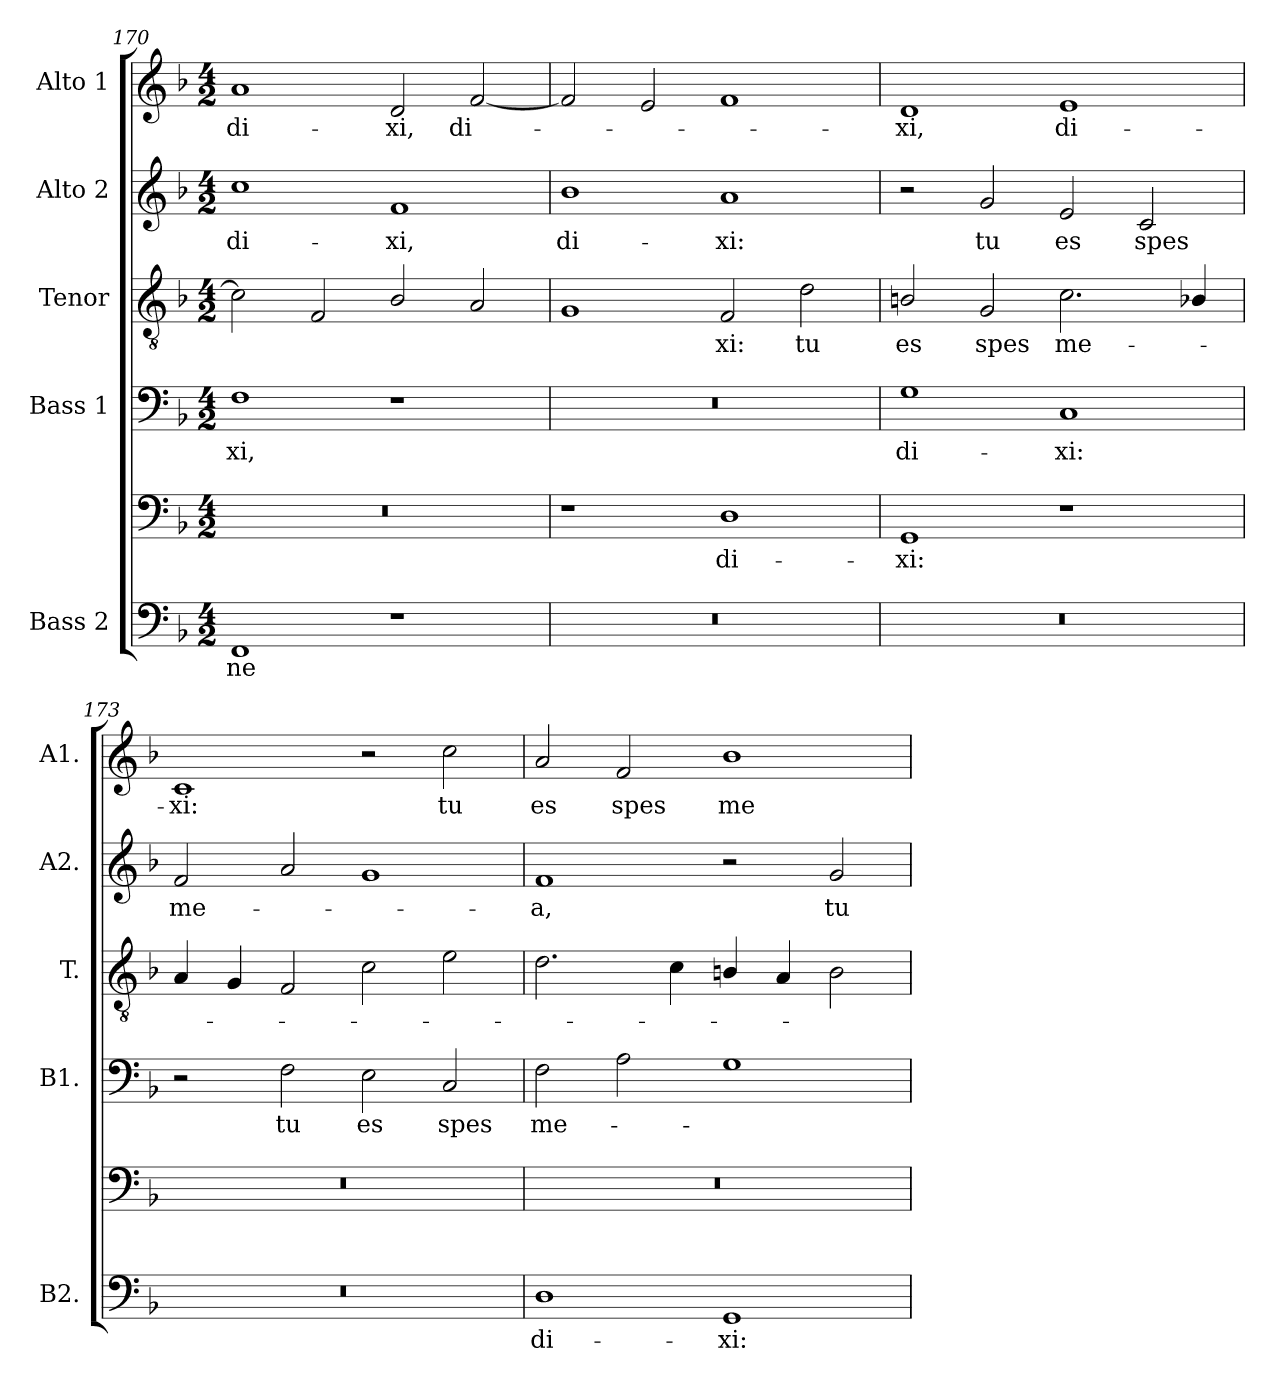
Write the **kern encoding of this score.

**kern	**text	**kern	**text	**kern	**text	**kern	**text	**kern	**text	**kern	**text
*part5	*part5	*part5	*part5	*part4	*part4	*part3	*part3	*part2	*part2	*part1	*part1
*staff6	*staff6	*staff5	*staff5	*staff4	*staff4	*staff3	*staff3	*staff2	*staff2	*staff1	*staff1
*I"Bass 2	*	*	*	*I"Bass 1	*	*I"Tenor	*	*I"Alto 2	*	*I"Alto 1	*
*I'B2.	*	*	*	*I'B1.	*	*I'T.	*	*I'A2.	*	*I'A1.	*
*clefF4	*	*clefF4	*	*clefF4	*	*clefGv2	*	*clefG2	*	*clefG2	*
*	*	*	*	*	*	*ITrd7c12	*	*	*	*	*
*k[b-]	*	*k[b-]	*	*k[b-]	*	*k[b-]	*	*k[b-]	*	*k[b-]	*
*F:	*	*F:	*	*F:	*	*F:	*	*F:	*	*F:	*
*M4/2	*	*M4/2	*	*M4/2	*	*M4/2	*	*M4/2	*	*M4/2	*
=170	=170	=170	=170	=170	=170	=170	=170	=170	=170	=170	=170
!	!LO:LY:b:color=#000000	!LO:N:vis=1	!	!	!	!	!	!	!	!	!
!	!	!	!	!	!LO:LY:b:color=#000000	!	!	!	!	!	!
!	!	!	!	!	!	!	!	!	!LO:LY:b:color=#000000	!	!
!	!	!	!	!	!	!	!	!	!	!	!LO:LY:b:color=#000000
1FFi	-ne	0r	.	1Fi	-xi,	2Ci\]	.	1cci	di-	1ai	di-
.	.	.	.	.	.	2FFi/	.	.	.	.	.
!	!	!	!	!	!	!	!	!	!LO:LY:b:color=#000000	!	!
!	!	!	!	!	!	!	!	!	!	!	!LO:LY:b:color=#000000
1r	.	.	.	1r	.	2BB-i/	.	1fi	-xi,	2di/	-xi,
!	!	!	!	!	!	!	!	!	!	!	!LO:LY:b:color=#000000
.	.	.	.	.	.	2AAi/	.	.	.	[2fi/	di-
=171	=171	=171	=171	=171	=171	=171	=171	=171	=171	=171	=171
!LO:N:vis=1	!	!	!	!LO:N:vis=1	!	!	!	!	!	!	!
!	!	!	!	!	!	!	!	!	!LO:LY:b:color=#000000	!	!
0r	.	1r	.	0r	.	1GGi	.	1b-i	di-	2fi/]	.
.	.	.	.	.	.	.	.	.	.	2ei/	.
!	!	!	!LO:LY:b:color=#000000	!	!	!	!	!	!	!	!
!	!	!	!	!	!	!	!LO:LY:b:color=#000000	!	!	!	!
!	!	!	!	!	!	!	!	!	!LO:LY:b:color=#000000	!	!
.	.	1Di	di-	.	.	2FFi/	-xi:	1ai	-xi:	1fi	.
!	!	!	!	!	!	!	!LO:LY:b:color=#000000	!	!	!	!
.	.	.	.	.	.	2Di\	tu	.	.	.	.
!!LO:PB:g=z
=172	=172	=172	=172	=172	=172	=172	=172	=172	=172	=172	=172
!LO:N:vis=1	!	!	!	!	!	!	!	!	!	!	!
!	!	!	!LO:LY:b:color=#000000	!	!	!	!	!	!	!	!
!	!	!	!	!	!LO:LY:b:color=#000000	!	!	!	!	!	!
!	!	!	!	!	!	!	!LO:LY:b:color=#000000	!	!	!	!
!	!	!	!	!	!	!	!	!	!	!	!LO:LY:b:color=#000000
0r	.	1GGi	-xi:	1Gi	di-	2BBni/	es	2r	.	1di	-xi,
!	!	!	!	!	!	!	!LO:LY:b:color=#000000	!	!	!	!
!	!	!	!	!	!	!	!	!	!LO:LY:b:color=#000000	!	!
.	.	.	.	.	.	2GGi/	spes	2gi/	tu	.	.
!	!	!	!	!	!LO:LY:b:color=#000000	!	!	!	!	!	!
!	!	!	!	!	!	!	!LO:LY:b:color=#000000	!	!	!	!
!	!	!	!	!	!	!	!	!	!LO:LY:b:color=#000000	!	!
!	!	!	!	!	!	!	!	!	!	!	!LO:LY:b:color=#000000
.	.	1r	.	1Ci	-xi:	2.Ci\	me-	2ei/	es	1ei	di-
!	!	!	!	!	!	!	!	!	!LO:LY:b:color=#000000	!	!
.	.	.	.	.	.	.	.	2ci/	spes	.	.
.	.	.	.	.	.	4BB-Xi/	.	.	.	.	.
=173	=173	=173	=173	=173	=173	=173	=173	=173	=173	=173	=173
!LO:N:vis=1	!	!LO:N:vis=1	!	!	!	!	!	!	!	!	!
!	!	!	!	!	!	!	!	!	!LO:LY:b:color=#000000	!	!
!	!	!	!	!	!	!	!	!	!	!	!LO:LY:b:color=#000000
0r	.	0r	.	2r	.	4AAi/	.	2fi/	me-	1ci	-xi:
.	.	.	.	.	.	4GGi/	.	.	.	.	.
!	!	!	!	!	!LO:LY:b:color=#000000	!	!	!	!	!	!
.	.	.	.	2Fi\	tu	2FFi/	.	2ai/	.	.	.
!	!	!	!	!	!LO:LY:b:color=#000000	!	!	!	!	!	!
.	.	.	.	2Ei\	es	2Ci\	.	1gi	.	2r	.
!	!	!	!	!	!LO:LY:b:color=#000000	!	!	!	!	!	!
!	!	!	!	!	!	!	!	!	!	!	!LO:LY:b:color=#000000
.	.	.	.	2Ci/	spes	2Ei\	.	.	.	2cci\	tu
=174	=174	=174	=174	=174	=174	=174	=174	=174	=174	=174	=174
!	!LO:LY:b:color=#000000	!LO:N:vis=1	!	!	!	!	!	!	!	!	!
!	!	!	!	!	!LO:LY:b:color=#000000	!	!	!	!	!	!
!	!	!	!	!	!	!	!	!	!LO:LY:b:color=#000000	!	!
!	!	!	!	!	!	!	!	!	!	!	!LO:LY:b:color=#000000
1Di	di-	0r	.	2Fi\	me-	2.Di\	.	1fi	-a,	2ai/	es
!	!	!	!	!	!	!	!	!	!	!	!LO:LY:b:color=#000000
.	.	.	.	2Ai\	.	.	.	.	.	2fi/	spes
.	.	.	.	.	.	4Ci\	.	.	.	.	.
!	!LO:LY:b:color=#000000	!	!	!	!	!	!	!	!	!	!
!	!	!	!	!	!	!	!	!	!	!	!LO:LY:b:color=#000000
1GGi	-xi:	.	.	1Gi	.	4BBni/	.	2r	.	1b-i	me-
.	.	.	.	.	.	4AAi/	.	.	.	.	.
!	!	!	!	!	!	!	!	!	!LO:LY:b:color=#000000	!	!
.	.	.	.	.	.	2BBi\	.	2gi/	tu	.	.
=	=	=	=	=	=	=	=	=	=	=	=
*-	*-	*-	*-	*-	*-	*-	*-	*-	*-	*-	*-
